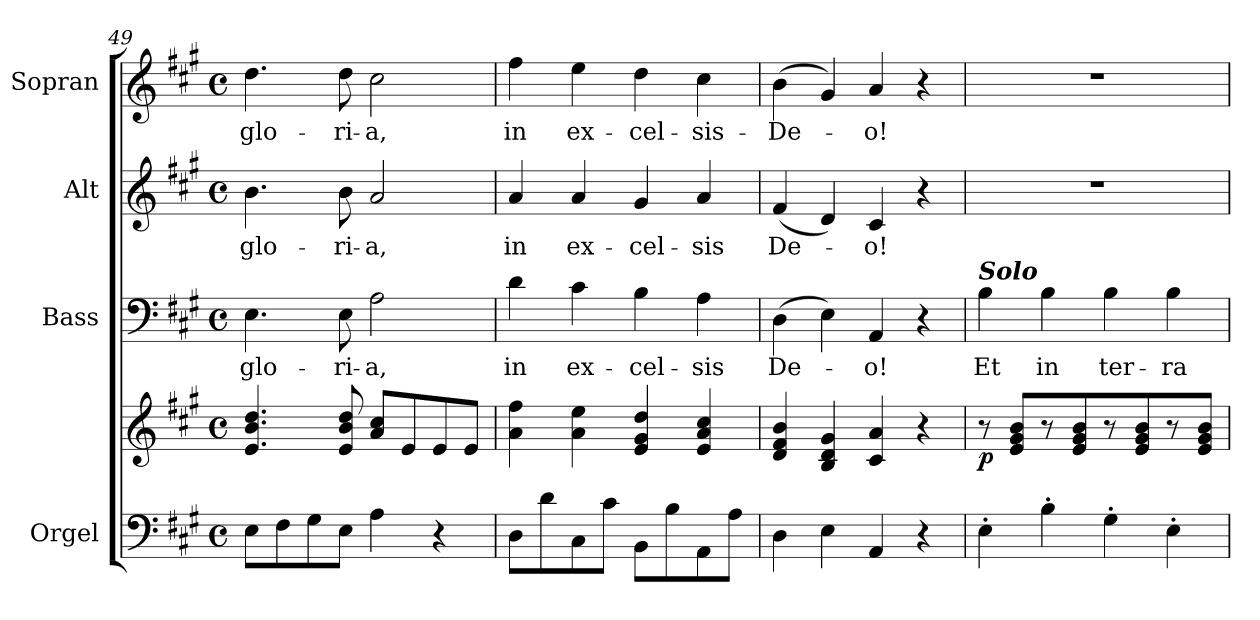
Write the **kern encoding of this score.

**kern	**kern	**dynam	**kern	**text	**kern	**text	**kern	**text
*part4	*part4	*part4	*part3	*part3	*part2	*part2	*part1	*part1
*staff5	*staff4	*staff4/5	*staff3	*staff3	*staff2	*staff2	*staff1	*staff1
*I"Orgel	*	*	*I"Bass	*	*I"Alt	*	*I"Sopran	*
*I'Org.	*	*	*I'B.	*	*I'A.	*	*I'S.	*
*clefF4	*clefG2	*	*clefF4	*	*clefG2	*	*clefG2	*
*k[f#c#g#]	*k[f#c#g#]	*	*k[f#c#g#]	*	*k[f#c#g#]	*	*k[f#c#g#]	*
*A:	*A:	*	*A:	*	*A:	*	*A:	*
*M4/4	*M4/4	*	*M4/4	*	*M4/4	*	*M4/4	*
*met(c)	*met(c)	*	*met(c)	*	*met(c)	*	*met(c)	*
=49	=49	=49	=49	=49	=49	=49	=49	=49
!	!	!	!	!LO:LY:b	!	!LO:LY:b	!	!LO:LY:b
8E\L	4.e/ 4.b/ 4.dd/	.	4.E\	glo-	4.b\	glo-	4.dd\	glo-
8F#\	.	.	.	.	.	.	.	.
8G#\	.	.	.	.	.	.	.	.
!	!	!	!	!LO:LY:b	!	!LO:LY:b	!	!LO:LY:b
8E\J	8e/ 8b/ 8dd/	.	8E\	-ri-	8b\	-ri-	8dd\	-ri-
!	!	!	!	!LO:LY:b	!	!LO:LY:b	!	!LO:LY:b
4A\	8a/ 8cc#/L	.	2A\	-a,	2a/	-a,	2cc#\	-a,
.	8e/	.	.	.	.	.	.	.
4r	8e/	.	.	.	.	.	.	.
.	8e/J	.	.	.	.	.	.	.
!!LO:LB:g=z
=50	=50	=50	=50	=50	=50	=50	=50	=50
!	!	!	!	!LO:LY:b	!	!LO:LY:b	!	!LO:LY:b
8D\L	4a\ 4ff#\	.	4d\	in	4a/	in	4ff#\	in
8d\	.	.	.	.	.	.	.	.
!	!	!	!	!LO:LY:b	!	!LO:LY:b	!	!LO:LY:b
8C#\	4a\ 4ee\	.	4c#\	ex-	4a/	ex-	4ee\	ex-
8c#\J	.	.	.	.	.	.	.	.
!	!	!	!	!LO:LY:b	!	!LO:LY:b	!	!LO:LY:b
8BB\L	4e/ 4g#/ 4dd/	.	4B\	-cel-	4g#/	-cel-	4dd\	-cel-
8B\	.	.	.	.	.	.	.	.
!	!	!	!	!LO:LY:b	!	!LO:LY:b	!	!LO:LY:b
8AA\	4e/ 4a/ 4cc#/	.	4A\	-sis	4a/	-sis	4cc#\	-sis-
8A\J	.	.	.	.	.	.	.	.
=51	=51	=51	=51	=51	=51	=51	=51	=51
!	!	!	!	!LO:LY:b	!	!LO:LY:b	!	!LO:LY:b
4D\	4d/ 4f#/ 4b/	.	(>4D\	De-	(<4f#/	De-	(>4b\	-De-
4E\	4B/ 4d/ 4g#/	.	4E\)	.	4d/)	.	4g#/)	.
!	!	!	!	!LO:LY:b	!	!LO:LY:b	!	!LO:LY:b
4AA/	4c#/ 4a/	.	4AA/	-o!	4c#/	-o!	4a/	-o!
4r	4r	.	4r	.	4r	.	4r	.
=52	=52	=52	=52	=52	=52	=52	=52	=52
!	!	!	!LO:TX:a:Bi:t=Solo	!	!	!	!	!
!	!	!LO:DY:b	!	!LO:LY:b	!	!	!	!
4E'>\	8r	p	4B\	Et	1r	.	1r	.
.	8e/ 8g#/ 8b/L	.	.	.	.	.	.	.
!	!	!	!	!LO:LY:b	!	!	!	!
4B'>\	8r	.	4B\	in	.	.	.	.
.	8e/ 8g#/ 8b/	.	.	.	.	.	.	.
!	!	!	!	!LO:LY:b	!	!	!	!
4G#'>\	8r	.	4B\	ter-	.	.	.	.
.	8e/ 8g#/ 8b/	.	.	.	.	.	.	.
!	!	!	!	!LO:LY:b	!	!	!	!
4E'>\	8r	.	4B\	-ra	.	.	.	.
.	8e/ 8g#/ 8b/J	.	.	.	.	.	.	.
=	=	=	=	=	=	=	=	=
*-	*-	*-	*-	*-	*-	*-	*-	*-
